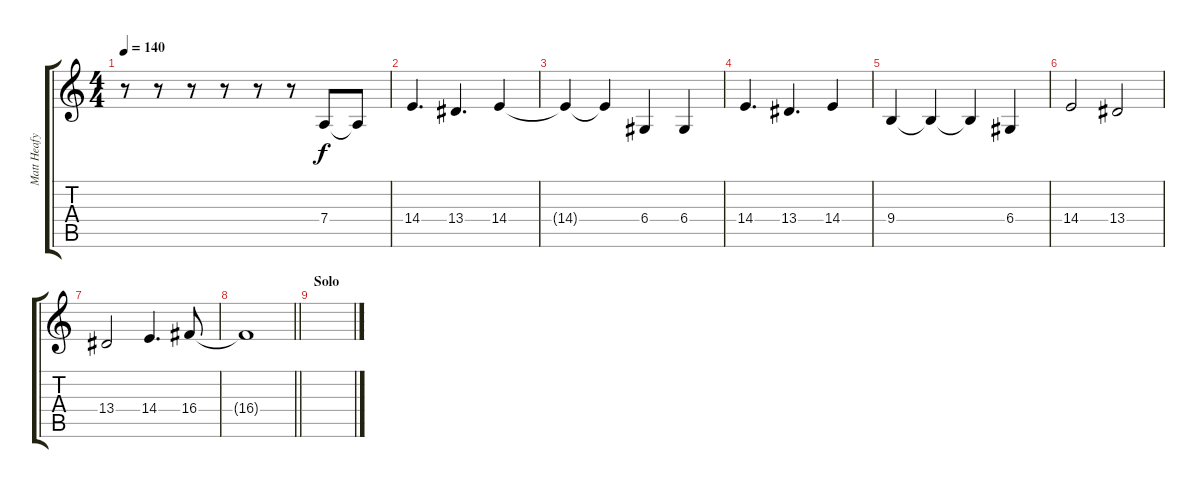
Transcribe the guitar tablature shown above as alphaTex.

\track ("Matt Heafy Vocal" "Matt Heafy") {instrument cello}
\staff {score tabs}
\tuning (E4 B3 G3 D3 A2 E2) {hide}
\ts (4 4)
\tempo 140
\clef g2
\ks c
r.8{dy f} r.8 r.8 r.8 r.8 r.8 7.4.8 7.4{t}.8 |
14.4.4{d} 13.4.4{d} 14.4.4 |
14.4{t}.4 14.4{t}.4 6.4.4 6.4.4 |
14.4.4{d} 13.4.4{d} 14.4.4 |
9.4.4 9.4{t}.4 9.4{t}.4 6.4.4 |
14.4.2 13.4.2 |
13.4.2 14.4.4{d} 16.4.8 |
\barLineRight lightlight
16.4{t}.1 |
\section ("" "Solo")
